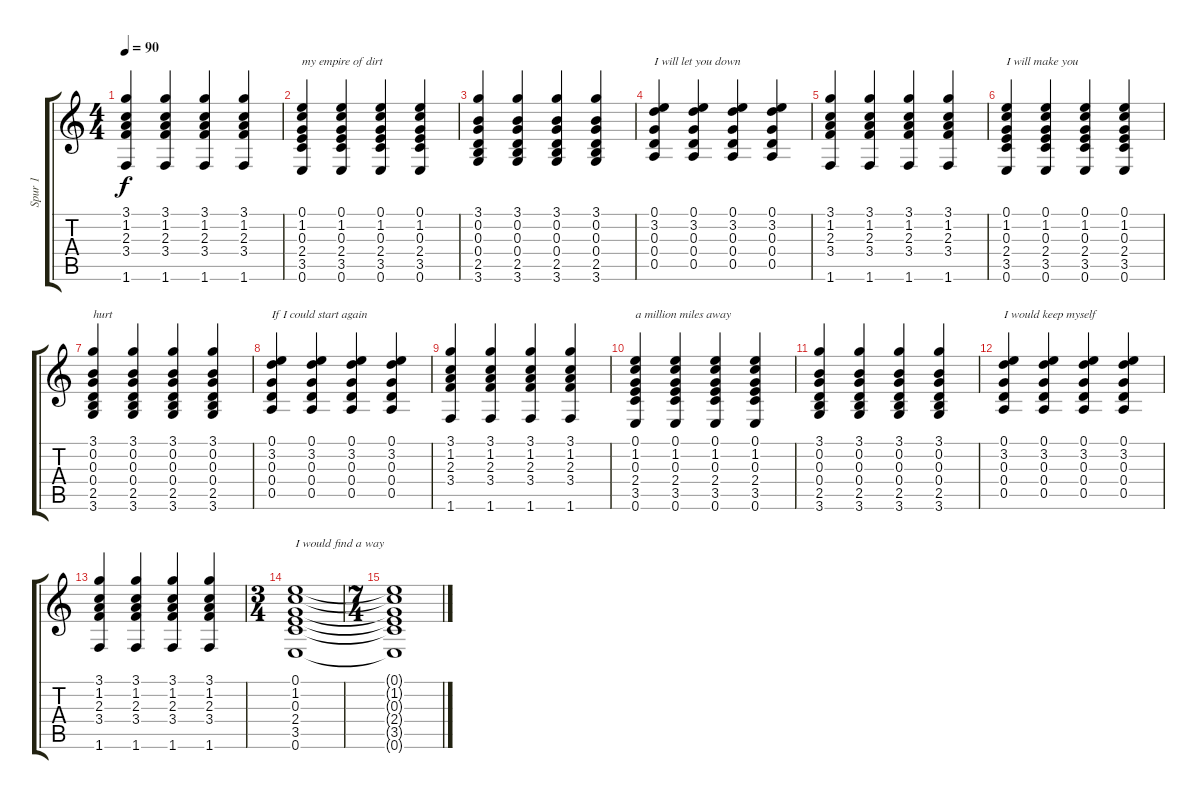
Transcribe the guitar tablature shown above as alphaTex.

\track ("Spur 1" "Spur 1") {instrument acousticguitarsteel}
\staff {score tabs}
\tuning (E4 B3 G3 D3 A2 E2) {hide}
\ts (4 4)
\tempo 90
\clef g2
\ks c
(3.1 1.2 2.3 3.4 1.6).4{dy f} (3.1 1.2 2.3 3.4 1.6).4 (3.1 1.2 2.3 3.4 1.6).4 (3.1 1.2 2.3 3.4 1.6).4 |
(0.1 1.2 0.3 2.4 3.5 0.6).4{txt "my empire of dirt"} (0.1 1.2 0.3 2.4 3.5 0.6).4 (0.1 1.2 0.3 2.4 3.5 0.6).4 (0.1 1.2 0.3 2.4 3.5 0.6).4 |
(3.1 0.2 0.3 0.4 2.5 3.6).4 (3.1 0.2 0.3 0.4 2.5 3.6).4 (3.1 0.2 0.3 0.4 2.5 3.6).4 (3.1 0.2 0.3 0.4 2.5 3.6).4 |
(0.1 3.2 0.3 0.4 0.5).4{txt "I will let you down"} (0.1 3.2 0.3 0.4 0.5).4 (0.1 3.2 0.3 0.4 0.5).4 (0.1 3.2 0.3 0.4 0.5).4 |
(3.1 1.2 2.3 3.4 1.6).4 (3.1 1.2 2.3 3.4 1.6).4 (3.1 1.2 2.3 3.4 1.6).4 (3.1 1.2 2.3 3.4 1.6).4 |
(0.1 1.2 0.3 2.4 3.5 0.6).4{txt "I will make you"} (0.1 1.2 0.3 2.4 3.5 0.6).4 (0.1 1.2 0.3 2.4 3.5 0.6).4 (0.1 1.2 0.3 2.4 3.5 0.6).4 |
(3.1 0.2 0.3 0.4 2.5 3.6).4{txt "hurt"} (3.1 0.2 0.3 0.4 2.5 3.6).4 (3.1 0.2 0.3 0.4 2.5 3.6).4 (3.1 0.2 0.3 0.4 2.5 3.6).4 |
(0.1 3.2 0.3 0.4 0.5).4{txt "If I could start again"} (0.1 3.2 0.3 0.4 0.5).4 (0.1 3.2 0.3 0.4 0.5).4 (0.1 3.2 0.3 0.4 0.5).4 |
(3.1 1.2 2.3 3.4 1.6).4 (3.1 1.2 2.3 3.4 1.6).4 (3.1 1.2 2.3 3.4 1.6).4 (3.1 1.2 2.3 3.4 1.6).4 |
(0.1 1.2 0.3 2.4 3.5 0.6).4{txt "a million miles away"} (0.1 1.2 0.3 2.4 3.5 0.6).4 (0.1 1.2 0.3 2.4 3.5 0.6).4 (0.1 1.2 0.3 2.4 3.5 0.6).4 |
(3.1 0.2 0.3 0.4 2.5 3.6).4 (3.1 0.2 0.3 0.4 2.5 3.6).4 (3.1 0.2 0.3 0.4 2.5 3.6).4 (3.1 0.2 0.3 0.4 2.5 3.6).4 |
(0.1 3.2 0.3 0.4 0.5).4{txt "I would keep myself "} (0.1 3.2 0.3 0.4 0.5).4 (0.1 3.2 0.3 0.4 0.5).4 (0.1 3.2 0.3 0.4 0.5).4 |
(3.1 1.2 2.3 3.4 1.6).4 (3.1 1.2 2.3 3.4 1.6).4 (3.1 1.2 2.3 3.4 1.6).4 (3.1 1.2 2.3 3.4 1.6).4 |
\ts (3 4)
(0.1 1.2 0.3 2.4 3.5 0.6).1{txt "I would find a way"} |
\ts (7 4)
(0.1{t} 1.2{t} 0.3{t} 2.4{t} 3.5{t} 0.6{t}).1
